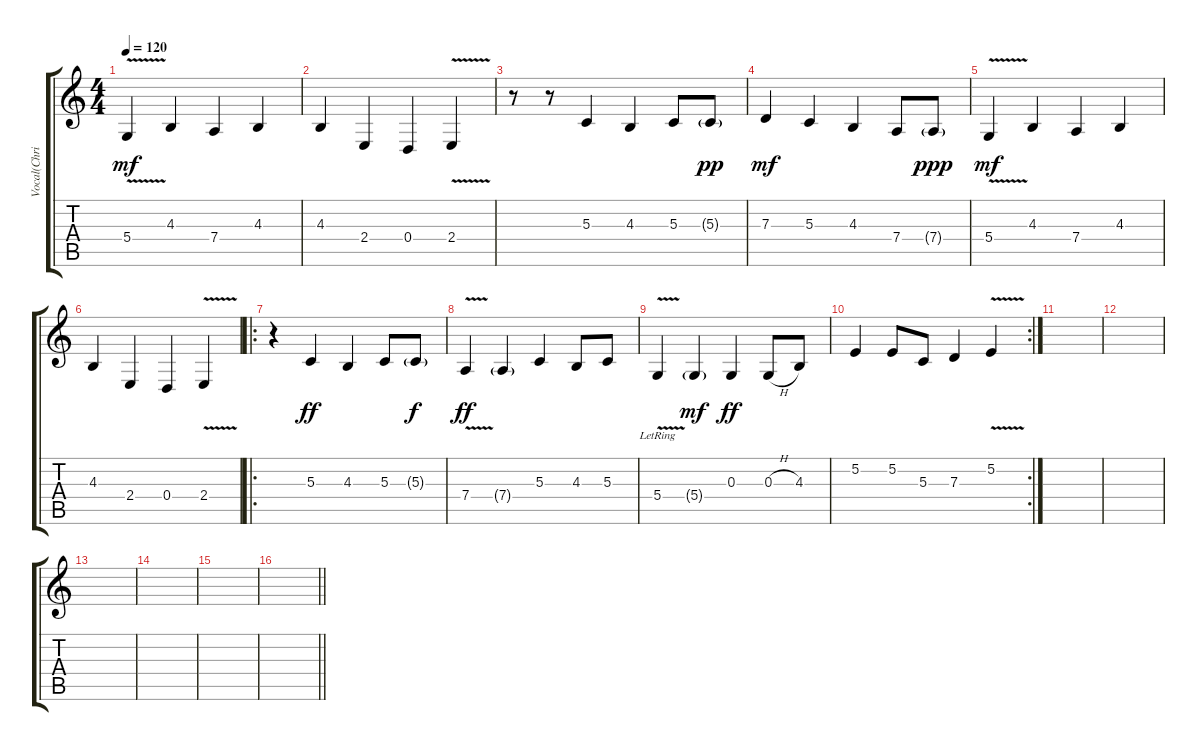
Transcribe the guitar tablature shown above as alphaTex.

\track ("Vocal(Christopher)" "Vocal(Chri") {instrument lead8bassandlead}
\staff {score tabs}
\tuning (E4 B3 G3 D3 A2 E2) {hide}
\ts (4 4)
\tempo 120
\clef g2
\ks c
5.4{v}.4{dy mf} 4.3.4 7.4.4 4.3.4 |
4.3.4 2.4.4 0.4.4 2.4{v}.4 |
r.8 r.8 5.3.4 4.3.4 5.3.8 5.3{g}.8{dy pp} |
7.3.4{dy mf} 5.3.4 4.3.4 7.4.8 7.4{g}.8{dy ppp} |
5.4{v}.4{dy mf} 4.3.4 7.4.4 4.3.4 |
4.3.4 2.4.4 0.4.4 2.4{v}.4 |
\ro
r.4 5.3.4{dy ff} 4.3.4 5.3.8 5.3{g}.8{dy f} |
7.4{v}.4{dy ff} 7.4{g}.4 5.3.4 4.3.8 5.3.8 |
5.4{v lr}.4 5.4{g}.4{dy mf} 0.3.4{dy ff} 0.3{h}.8 4.3.8 |
\rc 2
5.2.4 5.2.8 5.3.8 7.3.4 5.2{v}.4 |
|
|
|
|
|
\barLineRight lightlight
